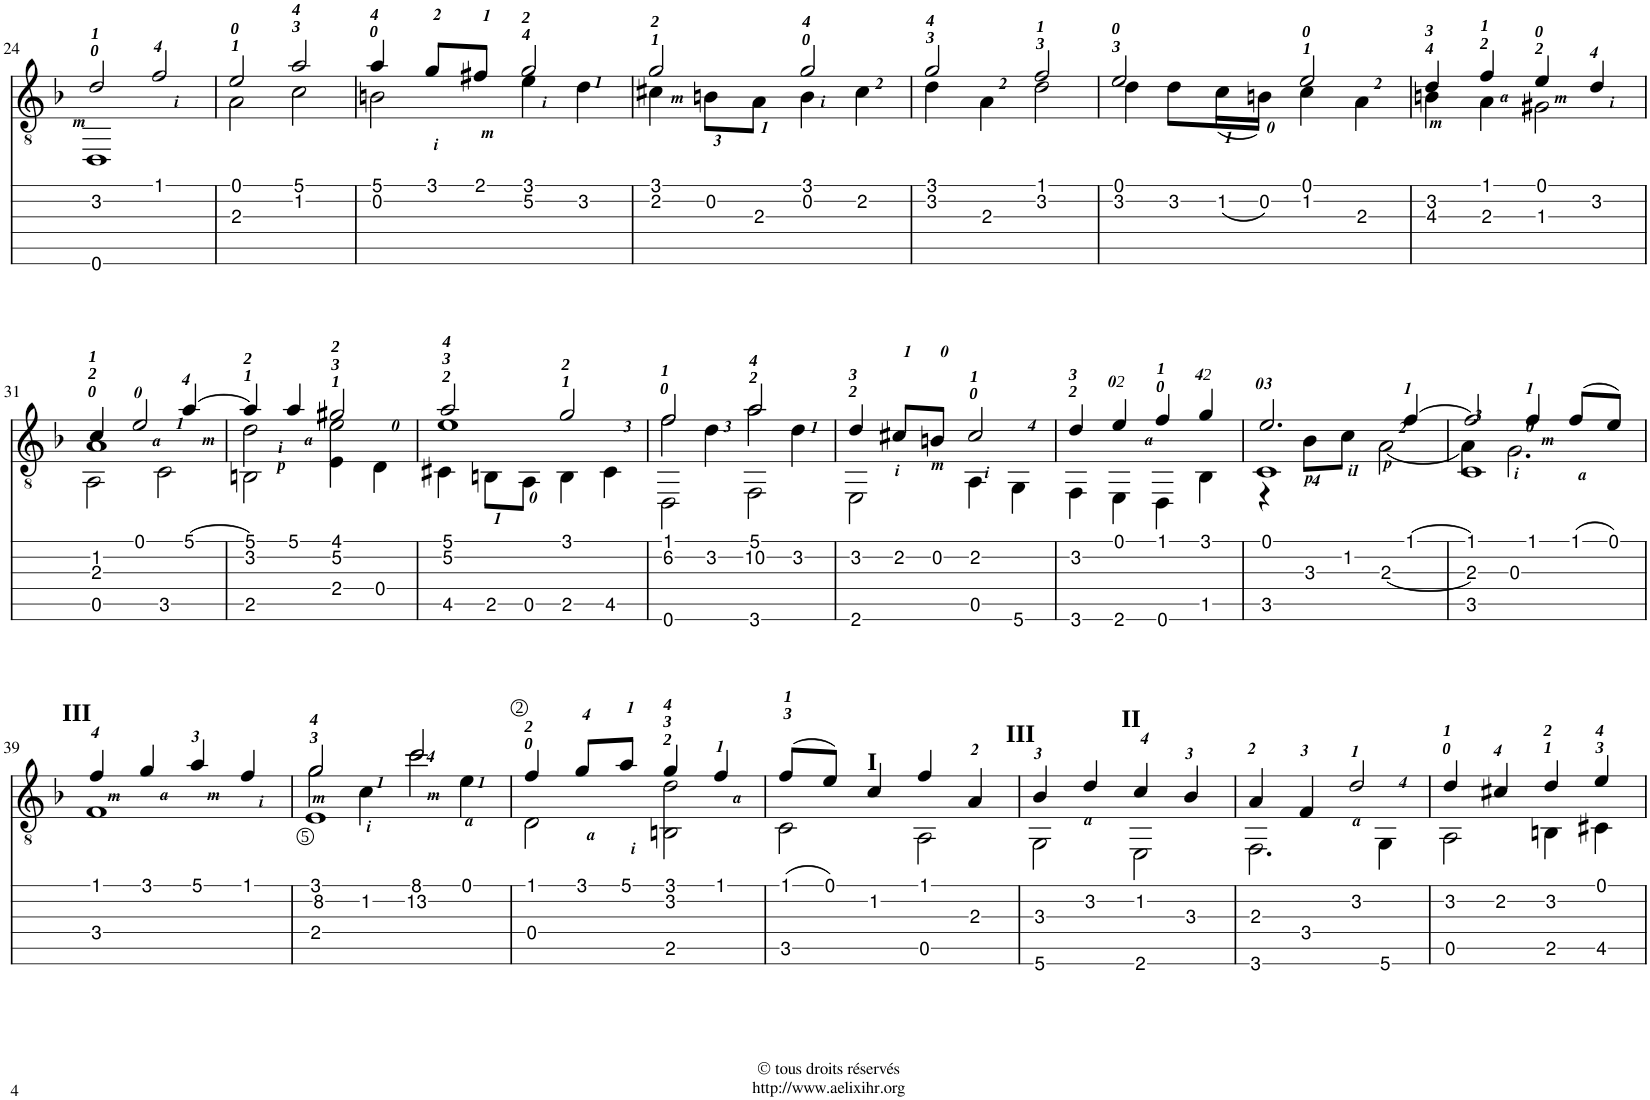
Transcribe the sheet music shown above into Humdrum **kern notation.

**kern	**kern
*part1	*part1
*staff2	*staff1
*I"gt	*
!!LO:PB:g=z
*	*clefGv2
*k[b-]	*k[b-]
*M2/2	*M2/2
=24	=24
*^	*^
2d	1DD	2d/	1DD
2f	.	2f</	.
=25	=25	=25	=25
2e	2A	2e/	2A\
2a	2c	2a/	2c\
=26	=26	=26	=26
4a	2Bn	4a/	2Bn\
8gL	.	8g</L	.
8f#XJ	.	8f#X</J	.
2g	4e	2g</	4e\
.	4d	.	4d\
=27	=27	=27	=27
2g	4c#X	2g</	4c#X\
.	8BnL	.	8Bn\L
.	8AJ	.	8A\J
2g	4B	2g</	4B\
.	4c#	.	4c#\
=28	=28	=28	=28
2g	4d	2g/	4d\
.	4A	.	4A\
2f	2d	2f/	2d\
=29	=29	=29	=29
2e	4d	2e/	4d\
.	8dL	.	8d\L
.	16cL	.	(16c\L
.	16BnJJ	.	16Bn\JJ)
2e	4c	2e/	4c\
.	4A	.	4A\
=30	=30	=30	=30
4d	4Bn	4d/	4Bn\
4f	4A	4f</	4A\
4e	2G#X	4e</	2G#X\
4d	.	4d</	.
!!LO:LB:g=z
=31	=31	=31	=31
*	*^	*	*^
4c	2AA	1A	4c/	2AA\	1A
2e	.	.	2e</	.	.
.	2C	.	.	2C\	.
[4a	.	.	[4a</	.	.
=32	=32	=32	=32	=32	=32
4a]	2BBn	2d	4a</]	2BBn\	2d\
4a	.	.	4a</	.	.
2g#X	4E	2e	2g#X/	4E\	2e\
.	4D	.	.	4D\	.
=33	=33	=33	=33	=33	=33
2a	4C#X	1e	2a/	4C#X\	1e
.	8BBnL	.	.	8BBn\L	.
.	8AAJ	.	.	8AA\J	.
2g	4BB	.	2g/	4BB\	.
.	4C#	.	.	4C#\	.
=34	=34	=34	=34	=34	=34
!	!	!LO:N:head=open	!	!	!LO:N:head=open
2f	2DD	4f	2f/	2DD\	4f\
.	.	4d	.	.	4d\
!	!	!LO:N:head=open	!	!	!LO:N:head=open
2a	2FF	4a	2a/	2FF\	4a\
.	.	4d	.	.	4d\
=35	=35	=35	=35	=35	=35
4d	2EE	1ryy	4d/	2EE\	1ryy
8c#XL	.	.	8c#X/L	.	.
8BnJ	.	.	8Bn/J	.	.
2c#	4AA	.	2c#/	4AA\	.
.	4GG	.	.	4GG\	.
=36	=36	=36	=36	=36	=36
4d	4FF	1ryy	4d/	4FF\	1ryy
4e	4EE	.	4e</	4EE\	.
4f	4DD	.	4f/	4DD\	.
4g	4BB-	.	4g/	4BB-\	.
=37	=37	=37	=37	=37	=37
2.e	1C	4r	2.e/	1C	4r
.	.	8B-L	.	.	8B-\L
.	.	8cJ	.	.	8c\J
.	.	[2A	.	.	[2A\
[4f	.	.	[4f/	.	.
=38	=38	=38	=38	=38	=38
2f]	1C	4A]	2f/]	1C	4A\]
.	.	2.G	.	.	2.G\
4f	.	.	4f</	.	.
8fL	.	.	(8f</L	.	.
8eJ	.	.	8e/J)	.	.
*	*v	*v	*	*	*
*	*	*	*v	*v
!!LO:LB:g=z
=39	=39	=39	=39
!	!	!LO:TX:a:B:t=III	!
4f	1F	4f</	1F
4g	.	4g</	.
4a	.	4a</	.
4f	.	4f</	.
=40	=40	=40	=40
*	*^	*	*^
!LO:N:head=open	!	!LO:N:head=open	!LO:N:head=open	!	!LO:N:head=open
2g	1E	4g	2g/	1E	4g<\
.	.	4c	.	.	4c\
!	!	!LO:N:head=open	!	!	!LO:N:head=open
2cc	.	4cc	2cc/	.	4cc<\
.	.	4e	.	.	4e\
*	*v	*v	*	*	*
*	*	*	*v	*v
=41	=41	=41	=41
4f	2D	4f/	2D\
8gL	.	8g</L	.
8aJ	.	8a</J	.
4g	2BBn 2d	4g/	2BBn\ 2d\
4f	.	4f</	.
=42	=42	=42	=42
8fL	2C	(8f/L	2C\
8eJ	.	8e/J)	.
!	!	!LO:TX:a:B:t=I	!
4c	.	4c/	.
4f	2AA	4f/	2AA\
4A	.	4A/	.
=43	=43	=43	=43
!	!	!LO:TX:a:B:t=III	!
4B-	2GG	4B-/	2GG\
4d	.	4d/	.
!	!	!LO:TX:a:B:t=II	!
4c	2EE	4c/	2EE\
4B-	.	4B-/	.
=44	=44	=44	=44
4A	2.FF	4A/	2.FF\
4F	.	4F/	.
2d	.	2d/	.
.	4GG	.	4GG\
=45	=45	=45	=45
4d	2AA	4d/	2AA\
4c#X	.	4c#X/	.
4d	4BBn	4d/	4BBn\
4e	4C#X	4e/	4C#X\
*v	*v	*	*
*	*v	*v
=	=
*-	*-
